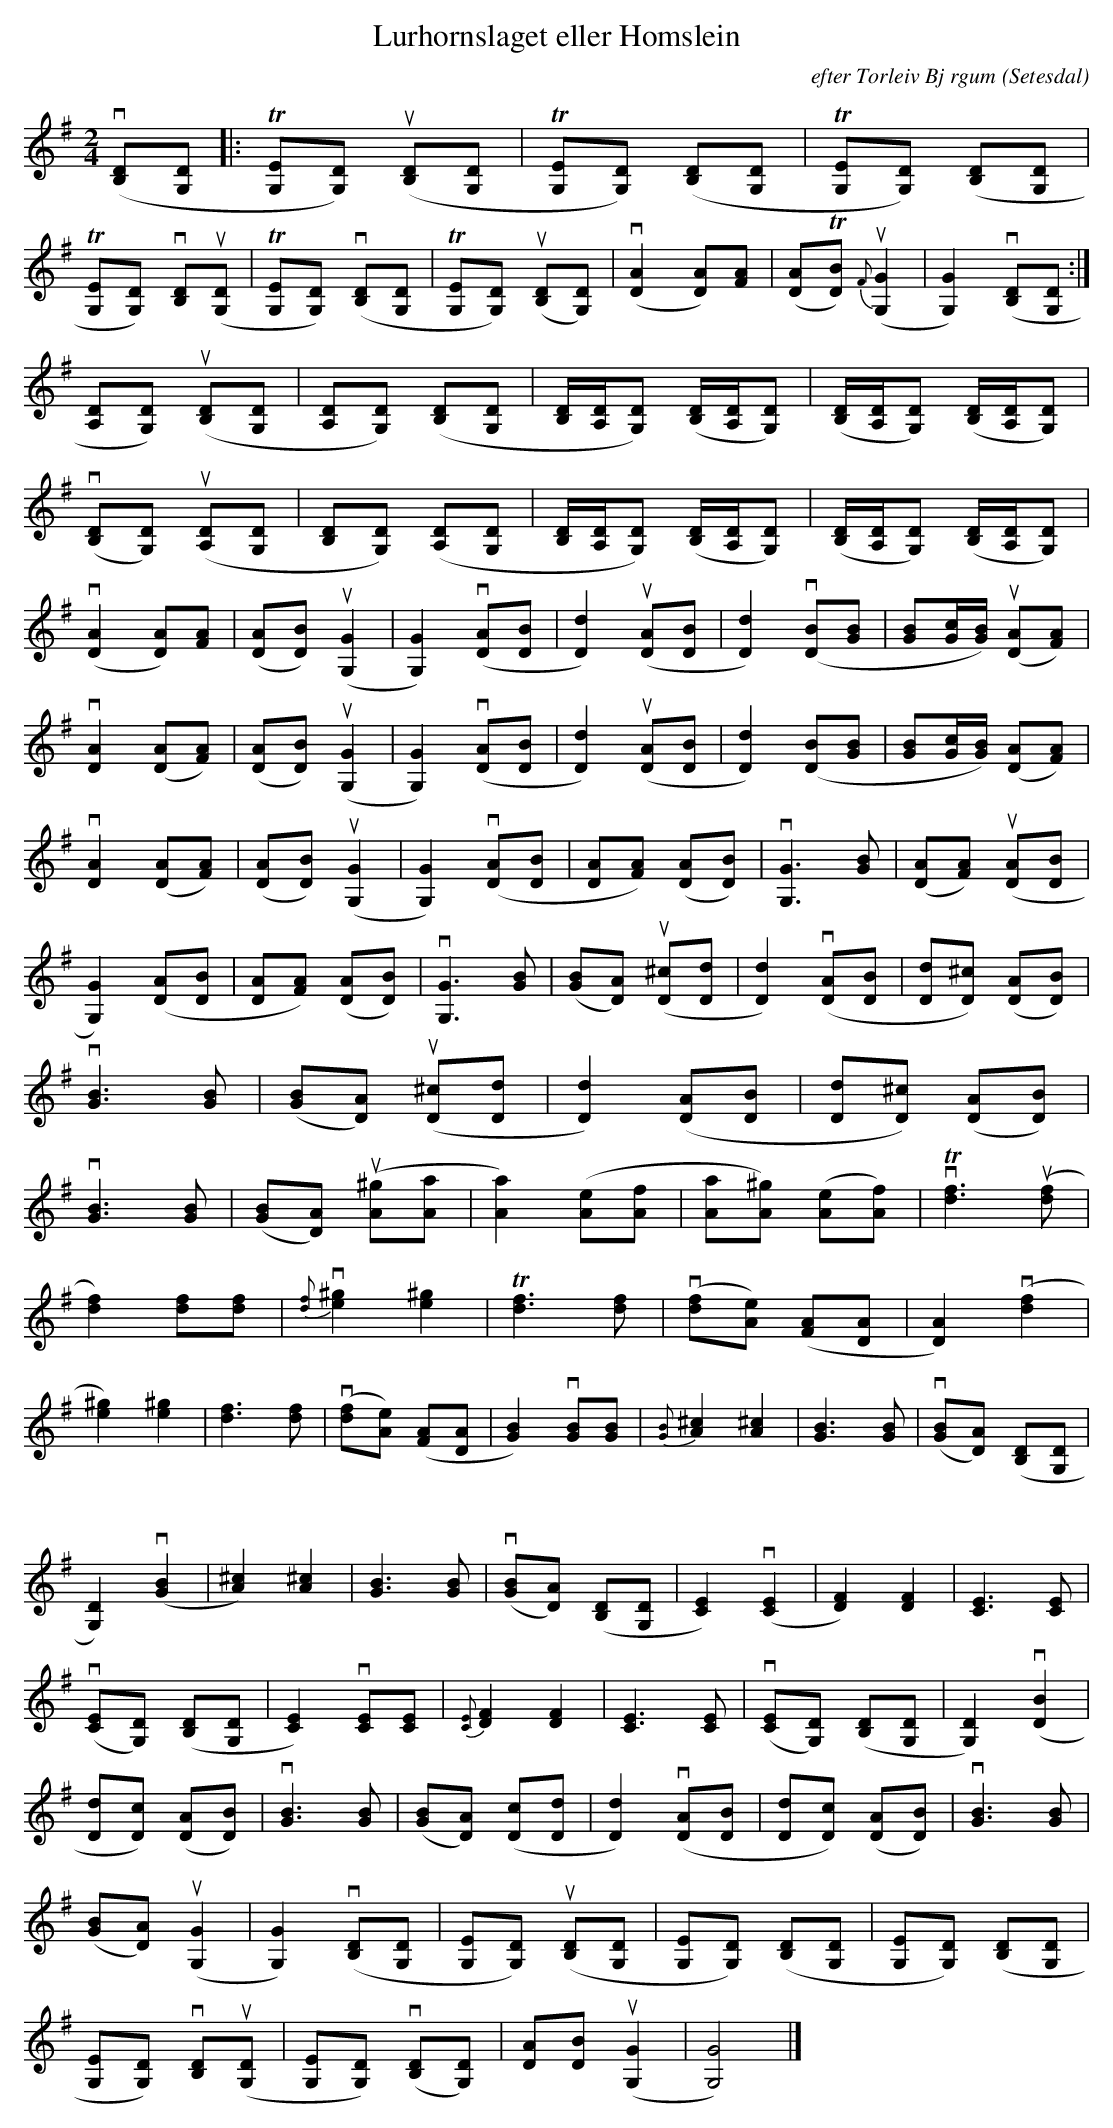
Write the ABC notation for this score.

X:1
T:Lurhornslaget eller Homslein
C:efter Torleiv Bj rgum
O:Setesdal
M:2/4
L:1/8
K:G
v([B,D][G,D] |: T[G,E][G,D]) u([B,D][G,D] | T[G,E][G,D]) ([B,D][G,D] | T[G,E][G,D]) ([B,D][G,D] |
T[G,E][G,D]) v[B,D]u([G,D] | T[G,E][G,D]) v([B,D][G,D] | T[G,E][G,D]) u([B,D][G,D]) | v([AD]2 [AD])[AF] | ([AD]T[BD]) u{F}([G,G]2 |[G,G]2) v([B,D][G,D] :|
[A,D][G,D]) u([B,D][G,D] | [A,D][G,D]) ([B,D][G,D] | [B,D]/[A,D]/[G,D]) ([B,D]/[A,D]/[G,D]) | ([B,D]/[A,D]/[G,D]) ([B,D]/[A,D]/[G,D]) |
v([B,D][G,D]) u([A,D][G,D] | [B,D][G,D]) ([A,D][G,D] | [B,D]/[A,D]/[G,D]) ([B,D]/[A,D]/[G,D]) | ([B,D]/[A,D]/[G,D]) ([B,D]/[A,D]/[G,D]) |
v([AD]2 [AD])[AF] | ([AD][BD]) u([G,G]2 |[G,G]2) v([AD][BD] | [dD]2) u([AD][BD] | [dD]2) v([BD][BG] | [GB][Gc]/[GB]/) u([AD][AF]) |
v[AD]2 ([AD][AF]) | ([AD][BD]) u([G,G]2 |[G,G]2) v([AD][BD] | [dD]2) u([AD][BD] | [dD]2) ([BD][BG] | [GB][Gc]/[GB]/) ([AD][AF]) |
v[AD]2 ([AD][AF]) | ([AD][BD]) u([G,G]2 |[G,G]2) v([AD][BD] | [AD][AF]) ([AD][BD]) | v[G,G]3 [BG] |  ([AD][AF]) u([AD][BD] |
[G,G]2) ([AD][BD] | [AD][AF]) ([AD][BD]) | v[G,G]3 [BG] | ([BG][AD]) u([^cD][dD] | [dD]2) v([AD][BD] | [dD][^cD]) ([AD][BD]) |
v[BG]3 [BG] | ([BG][AD]) u([^cD][dD] | [dD]2) ([AD][BD] | [dD][^cD]) ([AD][BD]) |
v[BG]3 [BG] | ([BG][AD]) u([A^g][Aa] | [Aa]2) ([Ae][Af] | [Aa][A^g]) ([Ae][Af]) | vT[df]3 u([df] |
[df]2) [df][df] | v{[df]}[e^g]2[e^g]2 | T[df]3 [df] | v([df][Ae]) ([AF][AD] | [AD]2) v([df]2 |
[e^g]2) [e^g]2 | [df]3 [df] | v([df][Ae]) ([AF][AD] |  [GB]2) v[GB][GB] | {[GB]}[^cA]2 [^cA]2 | [GB]3 [GB] | v([GB][DA]) ([DB,][G,D] |
[DG,]2) v([GB]2 | [^cA]2) [^cA]2 | [GB]3 [GB] | v([GB][DA]) ([DB,][G,D] | [EC]2) v([EC]2 | [FD]2) [FD]2 | [EC]3 [EC] |
v([EC][DG,]) ([B,D][G,D] | [EC]2) v[EC][EC] | {[EC]}[FD]2 [FD]2 | [EC]3 [EC] | v([EC][DG,]) ([B,D][G,D] | [G,D]2) v([DB]2 |
[dD][cD]) ([AD][DB]) | v[BG]3 [BG] | ([BG][DA]) ([cD][Dd] | [Dd]2) v([DA][DB] | [dD][cD]) ([AD][DB]) | v[BG]3 [BG] |
([BG][DA]) u([GG,]2 | [GG,]2) v([B,D][G,D] |[G,E][G,D]) u([B,D][G,D] | [G,E][G,D]) ([B,D][G,D] | [G,E][G,D]) ([B,D][G,D] |
[G,E][G,D]) v[B,D]u([G,D] | [G,E][G,D]) v([B,D][G,D]) | [AD][BD] u([G,G]2 |[G,G]4) |]
